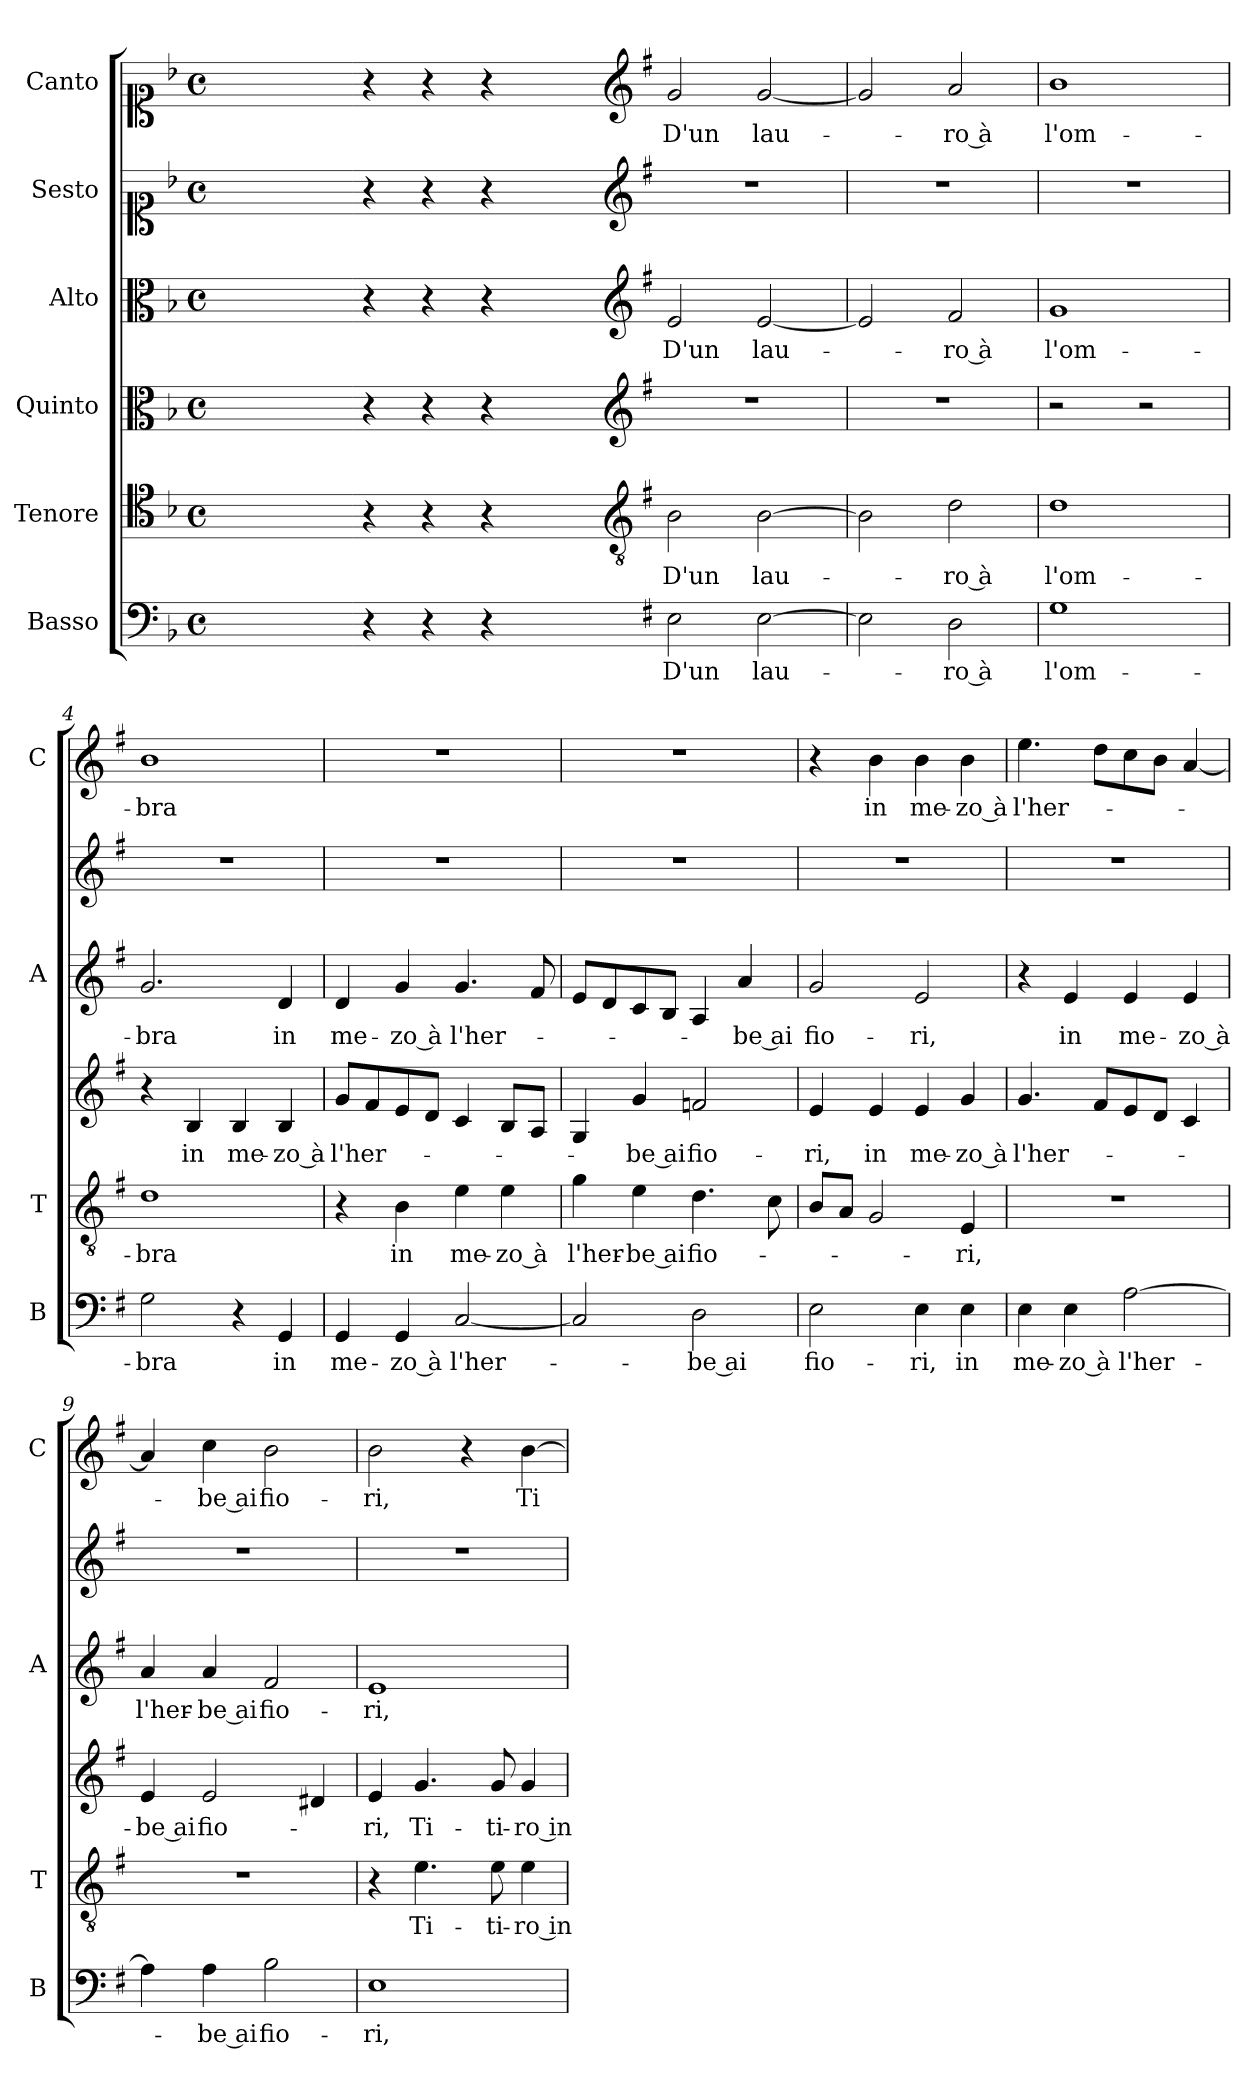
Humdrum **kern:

**kern	**text	**kern	**text	**kern	**text	**kern	**text	**kern	**kern	**text
*part6	*part6	*part5	*part5	*part4	*part4	*part3	*part3	*part2	*part1	*part1
*staff6	*staff6	*staff5	*staff5	*staff4	*staff4	*staff3	*staff3	*staff2	*staff1	*staff1
*I"Basso	*	*I"Tenore	*	*I"Quinto	*	*I"Alto	*	*I"Sesto	*I"Canto	*
*I'B	*	*I'T	*	*	*	*I'A	*	*	*I'C	*
*clefF4	*	*clefC4	*	*clefC3	*	*clefC3	*	*clefC1	*clefC1	*
*k[b-]	*	*k[b-]	*	*k[b-]	*	*k[b-]	*	*k[b-]	*k[b-]	*
*F:	*	*F:	*	*F:	*	*F:	*	*F:	*F:	*
*M4/4	*	*M4/4	*	*M4/4	*	*M4/4	*	*M4/4	*M4/4	*
*met(c)	*	*met(c)	*	*met(c)	*	*met(c)	*	*met(c)	*met(c)	*
=	=	=	=	=	=	=	=	=	=	=
1ryy	.	1ryy	.	1ryy	.	1ryy	.	1ryy	1ryy	.
=1X-	=1X-	=1X-	=1X-	=1X-	=1X-	=1X-	=1X-	=1X-	=1X-	=1X-
4r	.	4r	.	4r	.	4r	.	4r	4r	.
4r	.	4r	.	4r	.	4r	.	4r	4r	.
4r	.	4r	.	4r	.	4r	.	4r	4r	.
4ryy	.	4ryy	.	4ryy	.	4ryy	.	4ryy	4ryy	.
=1-	=1-	=1-	=1-	=1-	=1-	=1-	=1-	=1-	=1-	=1-
*	*	*clefGv2	*	*clefG2	*	*clefG2	*	*clefG2	*clefG2	*
*k[f#]	*	*k[f#]	*	*k[f#]	*	*k[f#]	*	*k[f#]	*k[f#]	*
*G:	*	*G:	*	*G:	*	*G:	*	*G:	*G:	*
!	!LO:LY:b	!	!LO:LY:b	!	!	!	!LO:LY:b	!	!	!LO:LY:b
2E\	D'un	2B\	D'un	1r	.	2e/	D'un	1r	2g/	D'un
!	!LO:LY:b	!	!LO:LY:b	!	!	!	!LO:LY:b	!	!	!LO:LY:b
[2E\	lau-	[2B\	lau-	.	.	[2e/	lau-	.	[2g/	lau-
=2	=2	=2	=2	=2	=2	=2	=2	=2	=2	=2
2E\]	.	2B\]	.	1r	.	2e/]	.	1r	2g/]	.
!	!LO:LY:b	!	!LO:LY:b	!	!	!	!LO:LY:b	!	!	!LO:LY:b
2D\	-ro à	2d\	-ro à	.	.	2f#/	-ro à	.	2a/	-ro à
=3	=3	=3	=3	=3	=3	=3	=3	=3	=3	=3
!	!LO:LY:b	!	!LO:LY:b	!	!	!	!LO:LY:b	!	!	!LO:LY:b
1G	l'om-	1d	l'om-	2r	.	1g	l'om-	1r	1b	l'om-
.	.	.	.	2r	.	.	.	.	.	.
=4	=4	=4	=4	=4	=4	=4	=4	=4	=4	=4
!	!LO:LY:b	!	!LO:LY:b	!	!	!	!LO:LY:b	!	!	!LO:LY:b
2G\	-bra	1d	-bra	4r	.	2.g/	-bra	1r	1b	-bra
!	!	!	!	!	!LO:LY:b	!	!	!	!	!
.	.	.	.	4B/	in	.	.	.	.	.
!	!	!	!	!	!LO:LY:b	!	!	!	!	!
4r	.	.	.	4B/	me-	.	.	.	.	.
!	!LO:LY:b	!	!	!	!LO:LY:b	!	!LO:LY:b	!	!	!
4GG/	in	.	.	4B/	-zo à	4d/	in	.	.	.
=5	=5	=5	=5	=5	=5	=5	=5	=5	=5	=5
!	!LO:LY:b	!	!	!	!LO:LY:b	!	!LO:LY:b	!	!	!
4GG/	me-	4r	.	8g/L	l'her-	4d/	me-	1r	1r	.
.	.	.	.	8f#/	.	.	.	.	.	.
!	!LO:LY:b	!	!LO:LY:b	!	!	!	!LO:LY:b	!	!	!
4GG/	-zo à	4B\	in	8e/	.	4g/	-zo à	.	.	.
.	.	.	.	8d/J	.	.	.	.	.	.
!	!LO:LY:b	!	!LO:LY:b	!	!	!	!LO:LY:b	!	!	!
[2C/	l'her-	4e\	me-	4c/	.	4.g/	l'her-	.	.	.
!	!	!	!LO:LY:b	!	!	!	!	!	!	!
.	.	4e\	-zo à	8B/L	.	.	.	.	.	.
.	.	.	.	8A/J	.	8f#/	.	.	.	.
=6	=6	=6	=6	=6	=6	=6	=6	=6	=6	=6
!	!	!	!LO:LY:b	!	!	!	!	!	!	!
2C/]	.	4g\	l'her-	4G/	.	8e/L	.	1r	1r	.
.	.	.	.	.	.	8d/	.	.	.	.
!	!	!	!LO:LY:b	!	!LO:LY:b	!	!	!	!	!
.	.	4e\	-be ai	4g/	-be ai	8c/	.	.	.	.
.	.	.	.	.	.	8B/J	.	.	.	.
!	!LO:LY:b	!	!LO:LY:b	!	!LO:LY:b	!	!	!	!	!
2D\	-be ai	4.d\	fio-	2fn/	fio-	4A/	.	.	.	.
!	!	!	!	!	!	!	!LO:LY:b	!	!	!
.	.	.	.	.	.	4a/	-be ai	.	.	.
.	.	8c\	.	.	.	.	.	.	.	.
!!LO:LB:g=z
=7	=7	=7	=7	=7	=7	=7	=7	=7	=7	=7
!	!LO:LY:b	!	!	!	!LO:LY:b	!	!LO:LY:b	!	!	!
2E\	fio-	8B/L	.	4e/	-ri,	2g/	fio-	1r	4r	.
.	.	8A/J	.	.	.	.	.	.	.	.
!	!	!	!	!	!LO:LY:b	!	!	!	!	!LO:LY:b
.	.	2G/	.	4e/	in	.	.	.	4b\	in
!	!LO:LY:b	!	!	!	!LO:LY:b	!	!LO:LY:b	!	!	!LO:LY:b
4E\	-ri,	.	.	4e/	me-	2e/	-ri,	.	4b\	me-
!	!LO:LY:b	!	!LO:LY:b	!	!LO:LY:b	!	!	!	!	!LO:LY:b
4E\	in	4E/	-ri,	4g/	-zo à	.	.	.	4b\	-zo à
=8	=8	=8	=8	=8	=8	=8	=8	=8	=8	=8
!	!LO:LY:b	!	!	!	!LO:LY:b	!	!	!	!	!LO:LY:b
4E\	me-	1r	.	4.g/	l'her-	4r	.	1r	4.ee\	l'her-
!	!LO:LY:b	!	!	!	!	!	!LO:LY:b	!	!	!
4E\	-zo à	.	.	.	.	4e/	in	.	.	.
.	.	.	.	8f#/L	.	.	.	.	8dd\L	.
!	!LO:LY:b	!	!	!	!	!	!LO:LY:b	!	!	!
[2A\	l'her-	.	.	8e/	.	4e/	me-	.	8cc\	.
.	.	.	.	8d/J	.	.	.	.	8b\J	.
!	!	!	!	!	!	!	!LO:LY:b	!	!	!
.	.	.	.	4c/	.	4e/	-zo à	.	[4a/	.
=9	=9	=9	=9	=9	=9	=9	=9	=9	=9	=9
!	!	!	!	!	!LO:LY:b	!	!LO:LY:b	!	!	!
4A\]	.	1r	.	4e/	-be ai	4a/	l'her-	1r	4a/]	.
!	!LO:LY:b	!	!	!	!LO:LY:b	!	!LO:LY:b	!	!	!LO:LY:b
4A\	-be ai	.	.	2e/	fio-	4a/	-be ai	.	4cc\	-be ai
!	!LO:LY:b	!	!	!	!	!	!LO:LY:b	!	!	!LO:LY:b
2B\	fio-	.	.	.	.	2f#/	fio-	.	2b\	fio-
.	.	.	.	4d#X/	.	.	.	.	.	.
=10	=10	=10	=10	=10	=10	=10	=10	=10	=10	=10
!	!LO:LY:b	!	!	!	!LO:LY:b	!	!LO:LY:b	!	!	!LO:LY:b
1E	-ri,	4r	.	4e/	-ri,	1e	-ri,	1r	2b\	-ri,
!	!	!	!LO:LY:b	!	!LO:LY:b	!	!	!	!	!
.	.	4.e\	Ti-	4.g/	Ti-	.	.	.	.	.
.	.	.	.	.	.	.	.	.	4r	.
!	!	!	!LO:LY:b	!	!LO:LY:b	!	!	!	!	!
.	.	8e\	-ti-	8g/	-ti-	.	.	.	.	.
!	!	!	!LO:LY:b	!	!LO:LY:b	!	!	!	!	!LO:LY:b
.	.	4e\	-ro in	4g/	-ro in	.	.	.	[4b\	Ti-
=	=	=	=	=	=	=	=	=	=	=
*-	*-	*-	*-	*-	*-	*-	*-	*-	*-	*-
